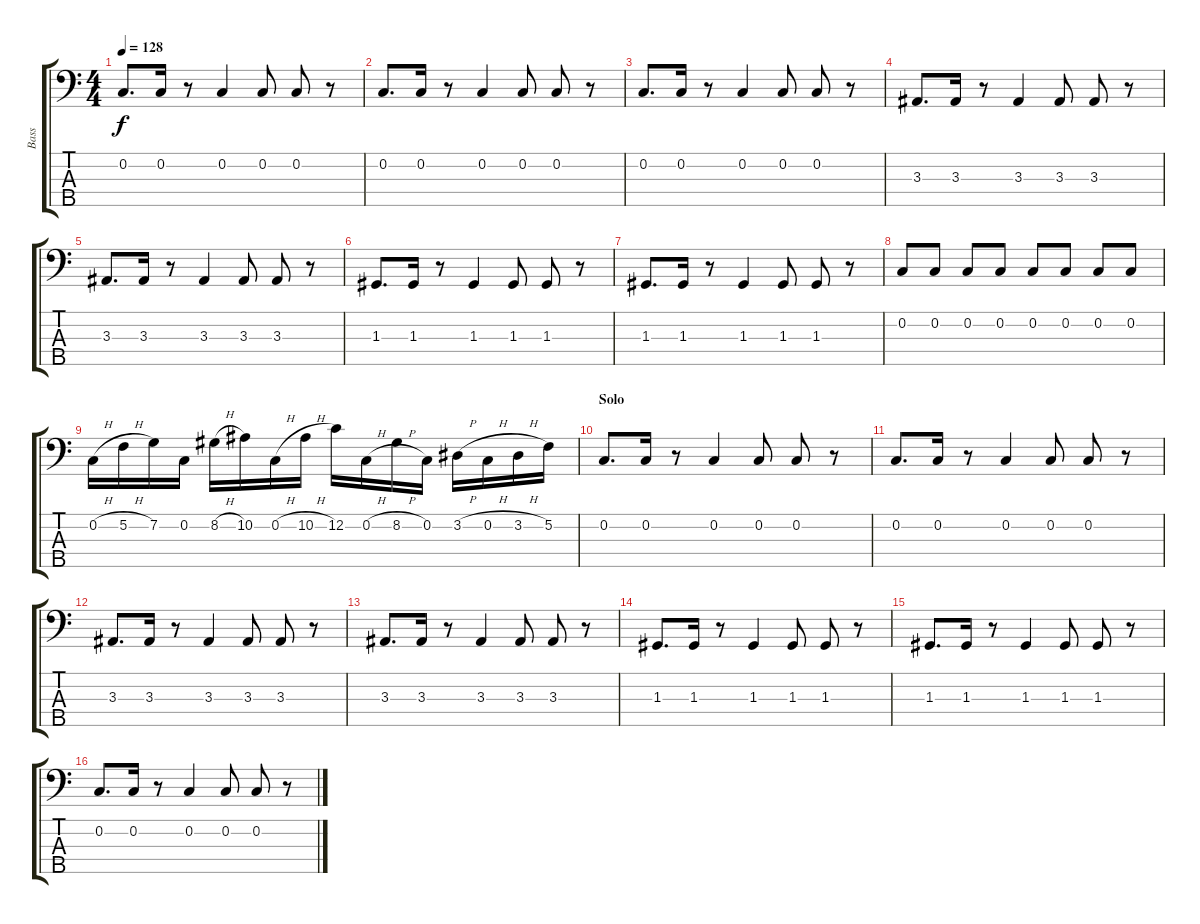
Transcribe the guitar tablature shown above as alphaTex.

\track ("Bass" "Bass") {instrument electricbassfinger}
\staff {score tabs}
\tuning (F2 C2 G1 D1 A0) {hide}
\ts (4 4)
\tempo 128
\clef f4
\ks c
0.2.8{d dy f} 0.2.16 r.8 0.2.4 0.2.8 0.2.8 r.8 |
0.2.8{d} 0.2.16 r.8 0.2.4 0.2.8 0.2.8 r.8 |
0.2.8{d} 0.2.16 r.8 0.2.4 0.2.8 0.2.8 r.8 |
3.3.8{d} 3.3.16 r.8 3.3.4 3.3.8 3.3.8 r.8 |
3.3.8{d} 3.3.16 r.8 3.3.4 3.3.8 3.3.8 r.8 |
1.3.8{d} 1.3.16 r.8 1.3.4 1.3.8 1.3.8 r.8 |
1.3.8{d} 1.3.16 r.8 1.3.4 1.3.8 1.3.8 r.8 |
0.2.8 0.2.8 0.2.8 0.2.8 0.2.8 0.2.8 0.2.8 0.2.8 |
0.2{h}.16 5.2{h}.16 7.2.16 0.2.16 8.2{h}.16 10.2.16 0.2{h}.16 10.2{h}.16 12.2.16 0.2{h}.16 8.2{h}.16 0.2.16 3.2{h}.16 0.2{h}.16 3.2{h}.16 5.2.16 |
\section ("" "Solo")
0.2.8{d volume 14} 0.2.16 r.8 0.2.4 0.2.8 0.2.8 r.8 |
0.2.8{d} 0.2.16 r.8 0.2.4 0.2.8 0.2.8 r.8 |
3.3.8{d} 3.3.16 r.8 3.3.4 3.3.8 3.3.8 r.8 |
3.3.8{d} 3.3.16 r.8 3.3.4 3.3.8 3.3.8 r.8 |
1.3.8{d} 1.3.16 r.8 1.3.4 1.3.8 1.3.8 r.8 |
1.3.8{d} 1.3.16 r.8 1.3.4 1.3.8 1.3.8 r.8 |
0.2.8{d} 0.2.16 r.8 0.2.4 0.2.8 0.2.8 r.8
